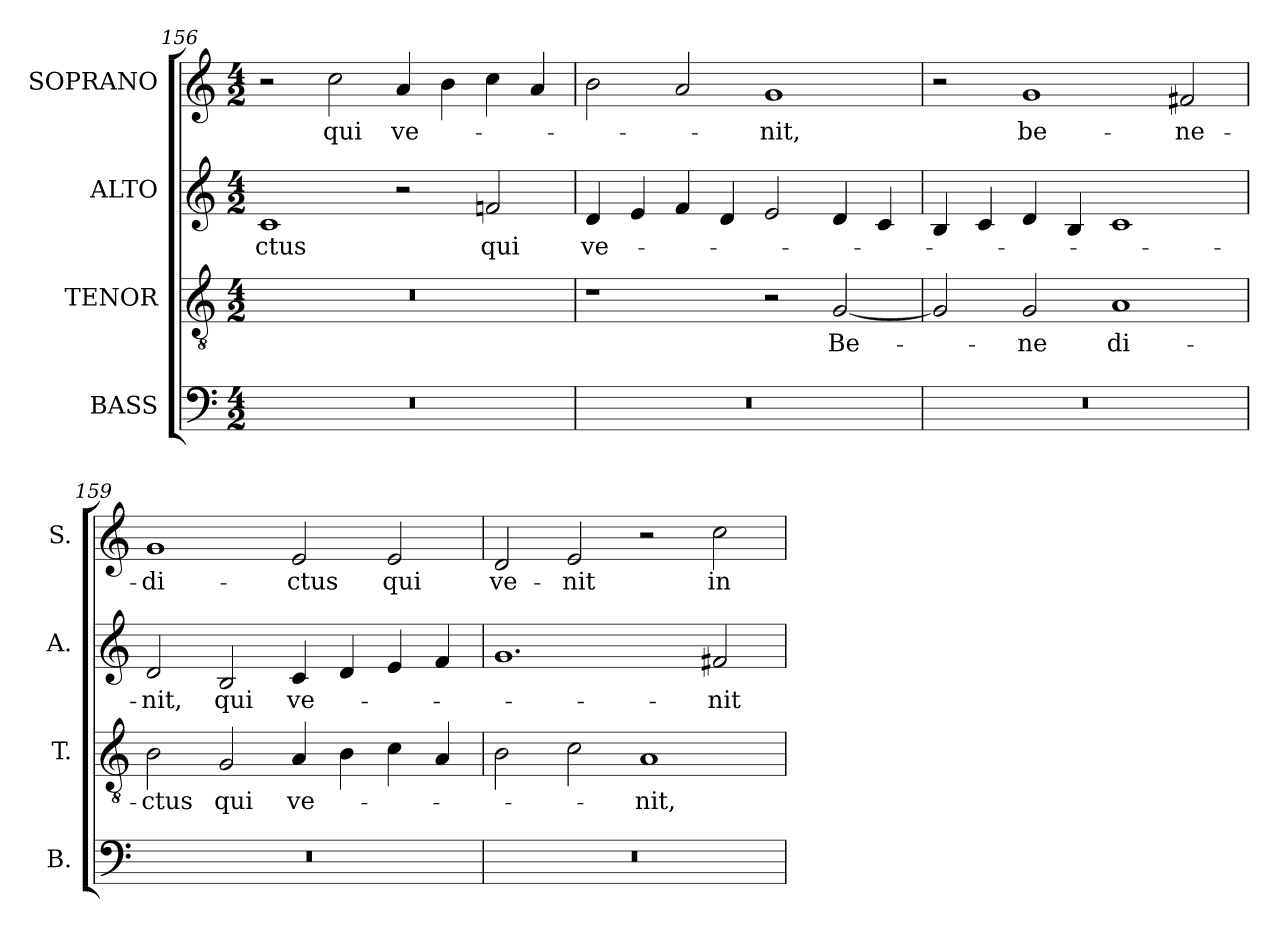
**kern	**kern	**text	**kern	**text	**kern	**text
*part4	*part3	*part3	*part2	*part2	*part1	*part1
*staff4	*staff3	*staff3	*staff2	*staff2	*staff1	*staff1
*I"BASS	*I"TENOR	*	*I"ALTO	*	*I"SOPRANO	*
*I'B.	*I'T.	*	*I'A.	*	*I'S.	*
*clefF4	*clefGv2	*	*clefG2	*	*clefG2	*
*	*ITrd7c12	*	*	*	*	*
*k[]	*k[]	*	*k[]	*	*k[]	*
*C:	*C:	*	*C:	*	*C:	*
*M4/2	*M4/2	*	*M4/2	*	*M4/2	*
=156	=156	=156	=156	=156	=156	=156
!LO:N:vis=1	!LO:N:vis=1	!	!	!	!	!
!	!	!	!	!LO:LY:b:color=#000000	!	!
0r	0r	.	1ci	-ctus	2r	.
!	!	!	!	!	!	!LO:LY:b:color=#000000
.	.	.	.	.	2cci\	qui
!	!	!	!	!	!	!LO:LY:b:color=#000000
.	.	.	2r	.	4ai/	ve-
.	.	.	.	.	4bi\	.
!	!	!	!	!LO:LY:b:color=#000000	!	!
.	.	.	2fni/	qui	4cci\	.
.	.	.	.	.	4ai/	.
=157	=157	=157	=157	=157	=157	=157
!LO:N:vis=1	!	!	!	!	!	!
!	!	!	!	!LO:LY:b:color=#000000	!	!
0r	1r	.	4di/	ve-	2bi\	.
.	.	.	4ei/	.	.	.
.	.	.	4fi/	.	2ai/	.
.	.	.	4di/	.	.	.
!	!	!	!	!	!	!LO:LY:b:color=#000000
.	2r	.	2ei/	.	1gi	-nit,
!	!	!LO:LY:b:color=#000000	!	!	!	!
.	[2GGi/	Be-	4di/	.	.	.
.	.	.	4ci/	.	.	.
=158	=158	=158	=158	=158	=158	=158
!LO:N:vis=1	!	!	!	!	!	!
0r	2GGi/]	.	4Bi/	.	2r	.
.	.	.	4ci/	.	.	.
!	!	!LO:LY:b:color=#000000	!	!	!	!
!	!	!	!	!	!	!LO:LY:b:color=#000000
.	2GGi/	-ne	4di/	.	1gi	be-
.	.	.	4Bi/	.	.	.
!	!	!LO:LY:b:color=#000000	!	!	!	!
.	1AAi	di-	1ci	.	.	.
!	!	!	!	!	!	!LO:LY:b:color=#000000
.	.	.	.	.	2f#Xi/	-ne-
=159	=159	=159	=159	=159	=159	=159
!LO:N:vis=1	!	!	!	!	!	!
!	!	!LO:LY:b:color=#000000	!	!	!	!
!	!	!	!	!LO:LY:b:color=#000000	!	!
!	!	!	!	!	!	!LO:LY:b:color=#000000
0r	2BBi\	-ctus	2di/	-nit,	1gi	-di-
!	!	!LO:LY:b:color=#000000	!	!	!	!
!	!	!	!	!LO:LY:b:color=#000000	!	!
.	2GGi/	qui	2Bi/	qui	.	.
!	!	!LO:LY:b:color=#000000	!	!	!	!
!	!	!	!	!LO:LY:b:color=#000000	!	!
!	!	!	!	!	!	!LO:LY:b:color=#000000
.	4AAi/	ve-	4ci/	ve-	2ei/	-ctus
.	4BBi\	.	4di/	.	.	.
!	!	!	!	!	!	!LO:LY:b:color=#000000
.	4Ci\	.	4ei/	.	2ei/	qui
.	4AAi/	.	4fi/	.	.	.
=160	=160	=160	=160	=160	=160	=160
!LO:N:vis=1	!	!	!	!	!	!
!	!	!	!	!	!	!LO:LY:b:color=#000000
0r	2BBi\	.	1.gi	.	2di/	ve-
!	!	!	!	!	!	!LO:LY:b:color=#000000
.	2Ci\	.	.	.	2ei/	-nit
!	!	!LO:LY:b:color=#000000	!	!	!	!
.	1AAi	-nit,	.	.	2r	.
!	!	!	!	!LO:LY:b:color=#000000	!	!
!	!	!	!	!	!	!LO:LY:b:color=#000000
.	.	.	2f#Xi/	-nit	2cci\	in
=	=	=	=	=	=	=
*-	*-	*-	*-	*-	*-	*-
